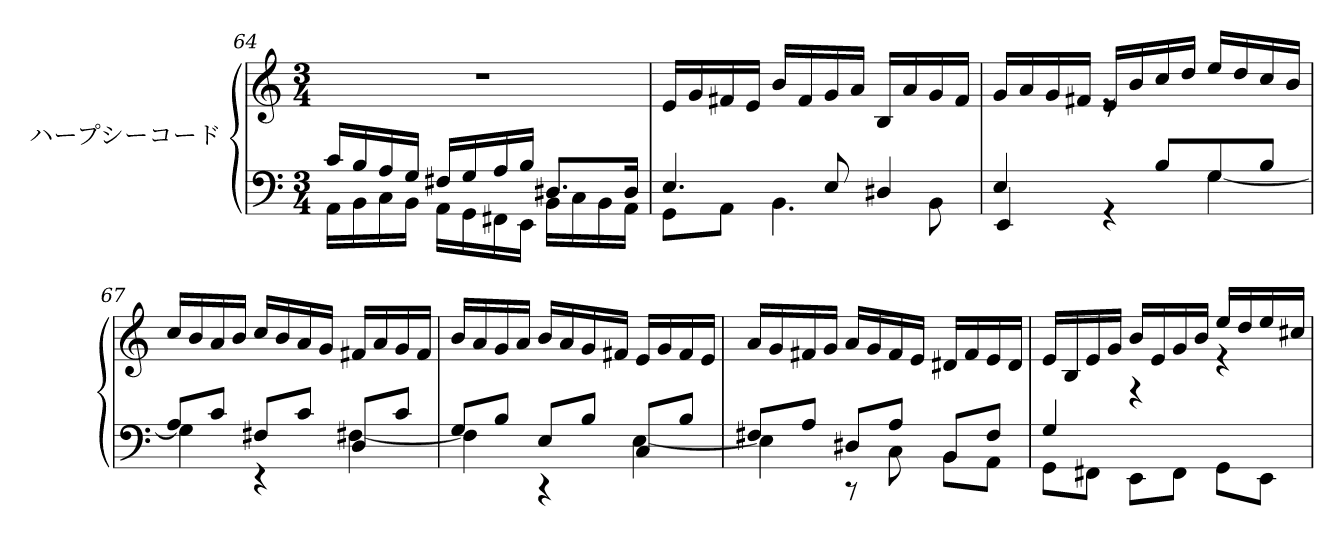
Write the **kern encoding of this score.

**kern	**kern
*part1	*part1
*staff2	*staff1
*I"ハープシーコード	*
!!LO:LB:g=z
*clefF4	*clefG2
*k[]	*k[]
*M3/4	*M3/4
=64	=64
*^	*
16c/LL	16AA\LL	2.r
16B/	16BB\	.
16A/	16C\	.
16G/JJ	16BB\JJ	.
16F#X/LL	16AA\LL	.
16G/	16GG\	.
16A/	16FF#X\	.
16B/JJ	16EE\JJ	.
8.D#X/L	16BB\LL	.
.	16C\	.
.	16BB\	.
16D#/Jk	16AA\JJ	.
=65	=65	=65
4.E/	8GG\L	16e/LL
.	.	16g/
.	8AA\J	16f#X/
.	.	16e/JJ
.	4.BB\	16b/LL
.	.	16f#/
8E/	.	16g/
.	.	16a/JJ
4D#X/	.	16B/LL
.	.	16a/
.	8BB\	16g/
.	.	16f#/JJ
=66	=66	=66
*	*	*^
4E/	4EE/	16g/LL	4ryy
.	.	16a/	.
.	.	16g/	.
.	.	16f#X/JJ	.
8ryy	4r	16e/LL	8re
.	.	16b/	.
8B/L	.	16cc/	4.ryy
.	.	16dd/JJ	.
8G/	[4G\	16ee/LL	.
.	.	16dd/	.
8B/J	.	16cc/	.
.	.	16b/JJ	.
*	*	*v	*v
!!LO:PB:g=z
=67	=67	=67
8A/L	4G\]	16cc/LL
.	.	16b/
8c/J	.	16a/
.	.	16b/JJ
8F#X/L	4rEE	16cc/LL
.	.	16b/
8c/J	.	16a/
.	.	16g/JJ
8D/L	[4F#X\	16f#X/LL
.	.	16a/
8c/J	.	16g/
.	.	16f#/JJ
=68	=68	=68
8G/L	4F#\]	16b/LL
.	.	16a/
8B/J	.	16g/
.	.	16a/JJ
8E/L	4rCC	16b/LL
.	.	16a/
8B/J	.	16g/
.	.	16f#X/JJ
8C/L	[4E\	16e/LL
.	.	16g/
8B/J	.	16f#/
.	.	16e/JJ
=69	=69	=69
8F#X/L	4E\]	16a/LL
.	.	16g/
8A/J	.	16f#X/
.	.	16g/JJ
8D#X/L	8rCC	16a/LL
.	.	16g/
8A/J	8C\	16f#/
.	.	16e/JJ
8BB/L	8BB\L	16d#X/LL
.	.	16f#/
8F#/J	8AA\J	16e/
.	.	16d#/JJ
!!LO:LB:g=z
=70	=70	=70
*	*	*^
4G/	8GG\L	16e/LL	4ryy
.	.	16B/	.
.	8FF#X\J	16e/	.
.	.	16g/JJ	.
2ryy	8EE\L	16b/LL	4r
.	.	16e/	.
.	8FF#\J	16g/	.
.	.	16b/JJ	.
.	8GG\L	16ee/LL	4r
.	.	16dd/	.
.	8EE\J	16ee/	.
.	.	16cc#X/JJ	.
*v	*v	*	*
*	*v	*v
=	=
*-	*-
